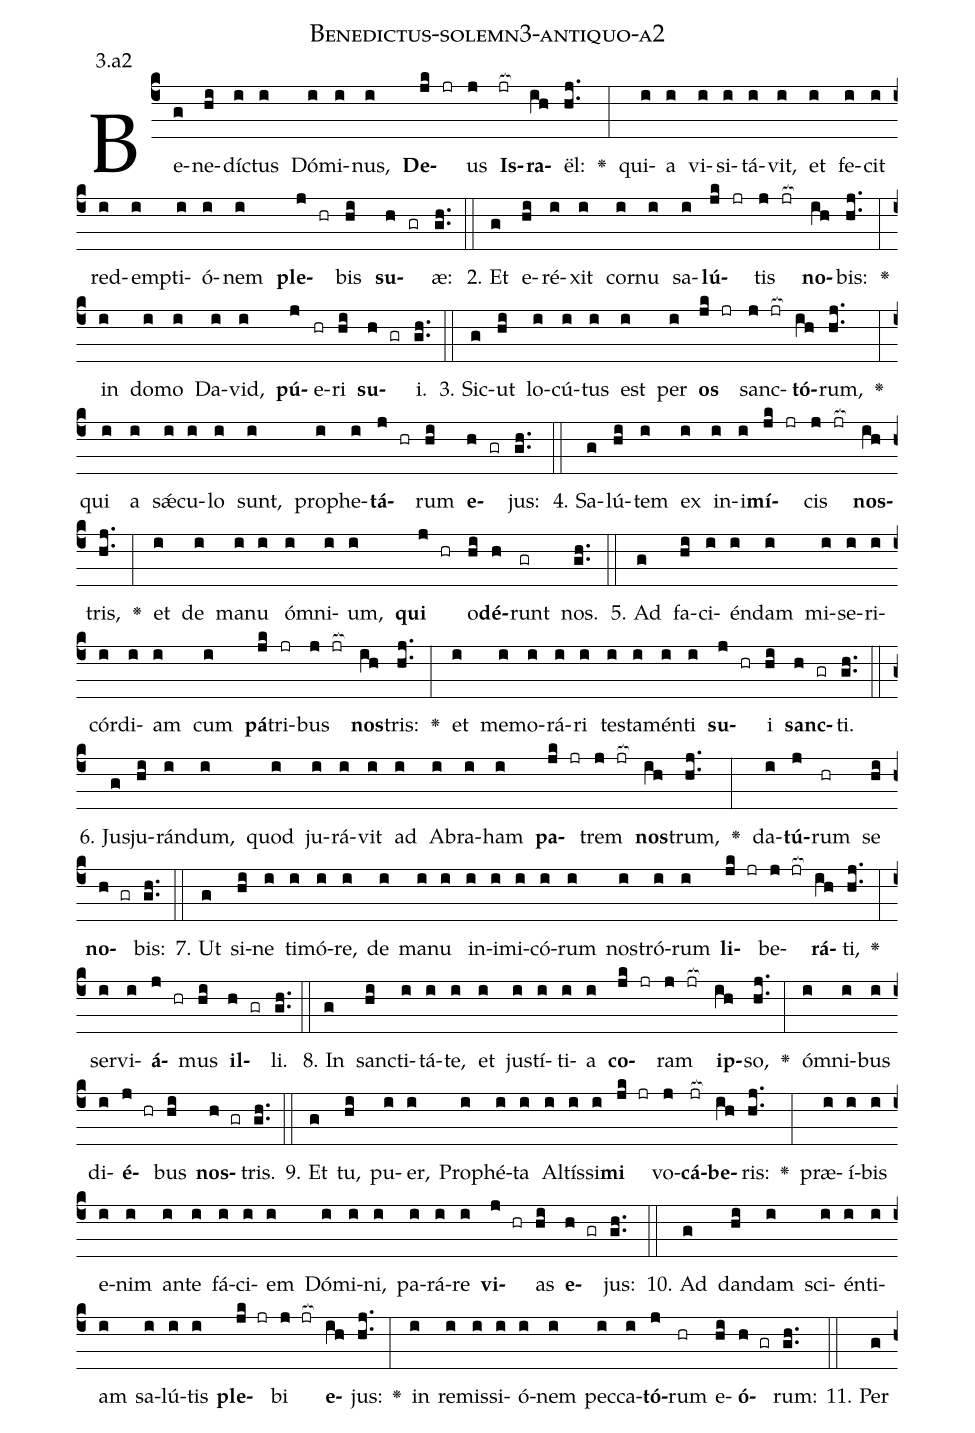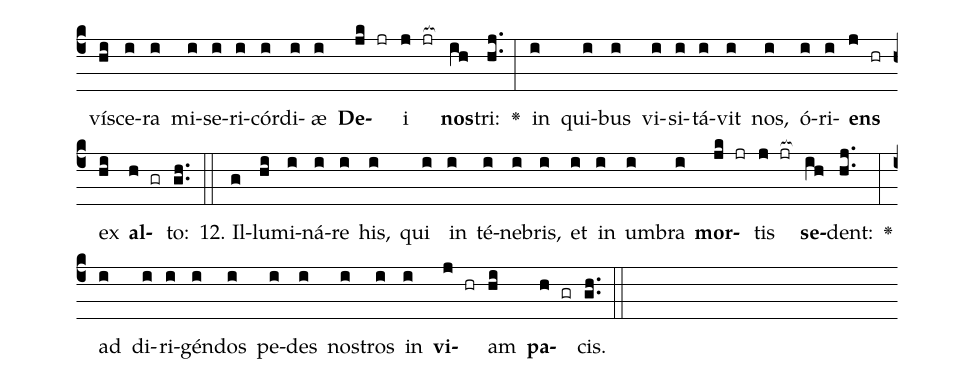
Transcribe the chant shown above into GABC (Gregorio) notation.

name: Benedictus-solemn3-antiquo-a2;
annotation: 3.a2;
%%
(c4)Be(g)ne(hi)díc(i)tus(i) Dó(i)mi(i)nus,(i) <b>De</b>(jk jr)us(j) <b>Is</b>(jr[ocb:1{])<b>ra</b>(ih[ocb:0}])ël:(hj..) <v>\greheightstar</v>(:) qui(i)a(i) vi(i)si(i)tá(i)vit,(i) et(i) fe(i)cit(i) red(i)emp(i)ti(i)ó(i)nem(i) <b>ple</b>(j hr)bis(hi) <b>su</b>(h gr)æ:(gh..) (::)
2. Et(g) e(hi)ré(i)xit(i) cor(i)nu(i) sa(i)<b>lú</b>(jk jr)tis(j jr[ocb:1{]) <b>no</b>(ih[ocb:0}])bis:(hj..) <v>\greheightstar</v>(:) in(i) do(i)mo(i) Da(i)vid,(i) <b>pú</b>(j)e(hr)ri(hi) <b>su</b>(h gr)i.(gh..) (::)
3. Sic(g)ut(hi) lo(i)cú(i)tus(i) est(i) per(i) <b>os</b>(jk jr) sanc(j jr[ocb:1{])<b>tó</b>(ih[ocb:0}])rum,(hj..) <v>\greheightstar</v>(:) qui(i) a(i) sǽ(i)cu(i)lo(i) sunt,(i) pro(i)phe(i)<b>tá</b>(j hr)rum(hi) <b>e</b>(h gr)jus:(gh..) (::)
4. Sa(g)lú(hi)tem(i) ex(i) in(i)i(i)<b>mí</b>(jk jr)cis(j jr[ocb:1{]) <b>nos</b>(ih[ocb:0}])tris,(hj..) <v>\greheightstar</v>(:) et(i) de(i) ma(i)nu(i) óm(i)ni(i)um,(i) <b>qui</b>(j hr) o(hi)<b>dé</b>(h)runt(gr) nos.(gh..) (::)
5. Ad(g) fa(hi)ci(i)én(i)dam(i) mi(i)se(i)ri(i)cór(i)di(i)am(i) cum(i) <b>pá</b>(jk)tri(jr)bus(j jr[ocb:1{]) <b>nos</b>(ih[ocb:0}])tris:(hj..) <v>\greheightstar</v>(:) et(i) me(i)mo(i)rá(i)ri(i) tes(i)ta(i)mén(i)ti(i) <b>su</b>(j hr)i(hi) <b>sanc</b>(h gr)ti.(gh..) (::)
6. Ju(g)sju(hi)rán(i)dum,(i) quod(i) ju(i)rá(i)vit(i) ad(i) A(i)bra(i)ham(i) <b>pa</b>(jk jr)trem(j jr[ocb:1{]) <b>nos</b>(ih[ocb:0}])trum,(hj..) <v>\greheightstar</v>(:) da(i)<b>tú</b>(j)rum(hr) se(hi) <b>no</b>(h gr)bis:(gh..) (::)
7. Ut(g) si(hi)ne(i) ti(i)mó(i)re,(i) de(i) ma(i)nu(i) in(i)i(i)mi(i)có(i)rum(i) nos(i)tró(i)rum(i) <b>li</b>(jk jr)be(j jr[ocb:1{])<b>rá</b>(ih[ocb:0}])ti,(hj..) <v>\greheightstar</v>(:) ser(i)vi(i)<b>á</b>(j hr)mus(hi) <b>il</b>(h gr)li.(gh..) (::)
8. In(g) sanc(hi)ti(i)tá(i)te,(i) et(i) jus(i)tí(i)ti(i)a(i) <b>co</b>(jk jr)ram(j jr[ocb:1{]) <b>ip</b>(ih[ocb:0}])so,(hj..) <v>\greheightstar</v>(:) óm(i)ni(i)bus(i) di(i)<b>é</b>(j hr)bus(hi) <b>nos</b>(h gr)tris.(gh..) (::)
9. Et(g) tu,(hi) pu(i)er,(i) Pro(i)phé(i)ta(i) Al(i)tís(i)si(i)<b>mi</b>(jk jr) vo(j)<b>cá</b>(jr[ocb:1{])<b>be</b>(ih[ocb:0}])ris:(hj..) <v>\greheightstar</v>(:) præ(i)í(i)bis(i) e(i)nim(i) an(i)te(i) fá(i)ci(i)em(i) Dó(i)mi(i)ni,(i) pa(i)rá(i)re(i) <b>vi</b>(j hr)as(hi) <b>e</b>(h gr)jus:(gh..) (::)
10. Ad(g) dan(hi)dam(i) sci(i)én(i)ti(i)am(i) sa(i)lú(i)tis(i) <b>ple</b>(jk jr)bi(j jr[ocb:1{]) <b>e</b>(ih[ocb:0}])jus:(hj..) <v>\greheightstar</v>(:) in(i) re(i)mis(i)si(i)ó(i)nem(i) pec(i)ca(i)<b>tó</b>(j)rum(hr) e(hi)<b>ó</b>(h gr)rum:(gh..) (::)
11. Per(g) ví(hi)sce(i)ra(i) mi(i)se(i)ri(i)cór(i)di(i)æ(i) <b>De</b>(jk jr)i(j jr[ocb:1{]) <b>nos</b>(ih[ocb:0}])tri:(hj..) <v>\greheightstar</v>(:) in(i) qui(i)bus(i) vi(i)si(i)tá(i)vit(i) nos,(i) ó(i)ri(i)<b>ens</b>(j hr) ex(hi) <b>al</b>(h gr)to:(gh..) (::)
12. Il(g)lu(hi)mi(i)ná(i)re(i) his,(i) qui(i) in(i) té(i)ne(i)bris,(i) et(i) in(i) um(i)bra(i) <b>mor</b>(jk jr)tis(j jr[ocb:1{]) <b>se</b>(ih[ocb:0}])dent:(hj..) <v>\greheightstar</v>(:) ad(i) di(i)ri(i)gén(i)dos(i) pe(i)des(i) nos(i)tros(i) in(i) <b>vi</b>(j hr)am(hi) <b>pa</b>(h gr)cis.(gh..) (::)
